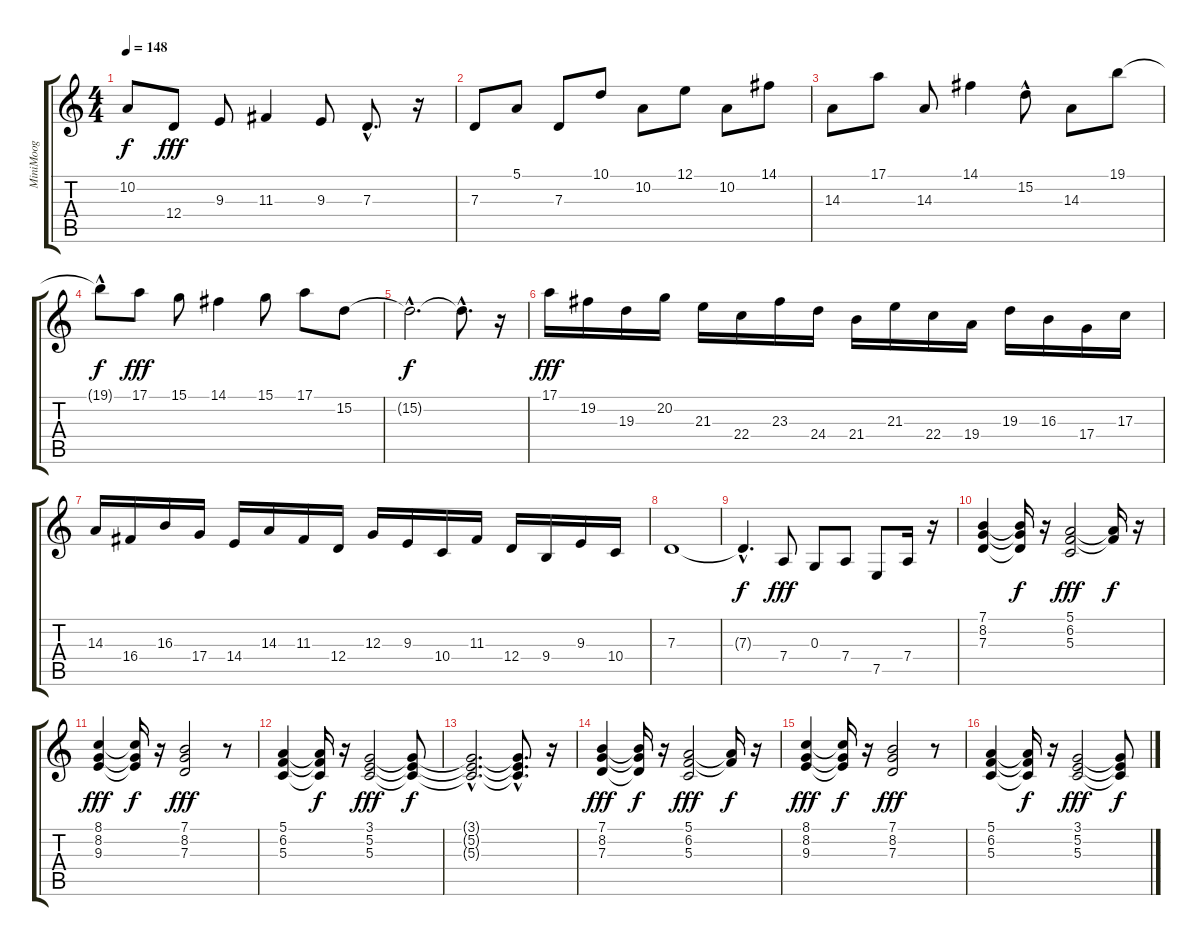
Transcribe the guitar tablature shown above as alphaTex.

\track ("MiniMoog" "MiniMoog") {instrument synthbrass1}
\staff {score tabs}
\tuning (E4 B3 G3 D3 A2 E2) {hide}
\ts (4 4)
\tempo 148
\clef g2
\ks c
10.2{t}.8{dy f} 12.4.8{dy fff} 9.3.8 11.3.4 9.3.8 7.3{hac}.8{d} r.16 |
7.3.8 5.1.8 7.3.8 10.1.8 10.2.8 12.1.8 10.2.8 14.1.8 |
14.3.8 17.1.8 14.3.8 14.1.4 15.2{hac}.8 14.3.8 19.1.8 |
19.1{hac t}.8{dy f} 17.1.8{dy fff} 15.1.8 14.1.4 15.1.8 17.1.8 15.2.8 |
15.2{hac t}.2{d dy f} 15.2{hac t}.8{d} r.16 |
17.1.16{dy fff} 19.2.16 19.3.16 20.2.16 21.3.16 22.4.16 23.3.16 24.4.16 21.4.16 21.3.16 22.4.16 19.4.16 19.3.16 16.3.16 17.4.16 17.3.16 |
14.3.16 16.4.16 16.3.16 17.4.16 14.4.16 14.3.16 11.3.16 12.4.16 12.3.16 9.3.16 10.4.16 11.3.16 12.4.16 9.4.16 9.3.16 10.4.16 |
7.3.1 |
7.3{hac t}.4{d dy f} 7.4.8{dy fff} 0.3.8 7.4.8 7.5.8 7.4.16 r.16 |
(7.1 8.2 7.3).4 (7.1{t} 8.2{t} 7.3{t}).16{dy f} r.16 (5.1 6.2 5.3).2{dy fff} (5.1{t} 6.2{t}).16{dy f} r.16 |
(8.1 8.2 9.3).4{dy fff} (8.1{t} 8.2{t} 9.3{t}).16{dy f} r.16 (7.1 8.2 7.3).2{dy fff} r.8 |
(5.1 6.2 5.3).4 (5.1{t} 6.2{t} 5.3{t}).16{dy f} r.16 (3.1 5.2 5.3).2{dy fff} (3.1{t} 5.2{t} 5.3{t}).8{dy f} |
(3.1{hac t} 5.2{hac t} 5.3{hac t}).2{d} (3.1{hac t} 5.2{hac t} 5.3{hac t}).8{d} r.16 |
(7.1 8.2 7.3).4{dy fff} (7.1{t} 8.2{t} 7.3{t}).16{dy f} r.16 (5.1 6.2 5.3).2{dy fff} (5.1{t} 6.2{t}).16{dy f} r.16 |
(8.1 8.2 9.3).4{dy fff} (8.1{t} 8.2{t} 9.3{t}).16{dy f} r.16 (7.1 8.2 7.3).2{dy fff} r.8 |
(5.1 6.2 5.3).4 (5.1{t} 6.2{t} 5.3{t}).16{dy f} r.16 (3.1 5.2 5.3).2{dy fff} (3.1{t} 5.2{t} 5.3{t}).8{dy f}
